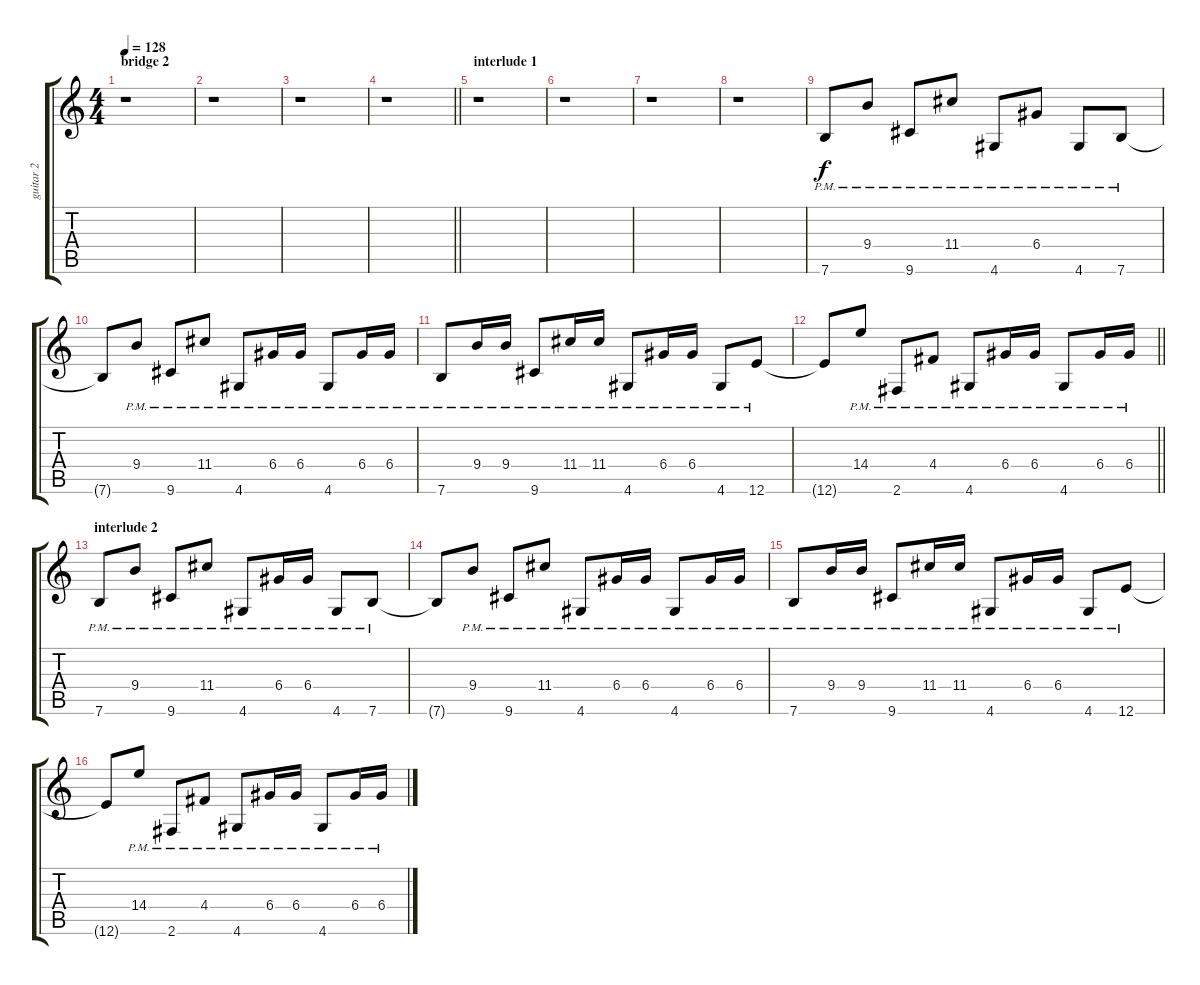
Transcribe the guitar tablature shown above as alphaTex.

\track ("guitar 2" "guitar 2") {instrument electricguitarclean}
\staff {score tabs}
\tuning (E4 B3 G3 D3 A2 E2) {hide}
\ts (4 4)
\section ("" "bridge 2")
\tempo 128
\clef g2
\ks c
r.1{dy f} |
r.1 |
r.1 |
\barLineRight lightlight
r.1 |
\section ("" "interlude 1")
r.1 |
r.1 |
r.1 |
r.1 |
7.6{pm}.8 9.4{pm}.8 9.6{pm}.8 11.4{pm}.8 4.6{pm}.8 6.4{pm}.8 4.6{pm}.8 7.6{pm}.8 |
7.6{t}.8 9.4{pm}.8 9.6{pm}.8 11.4{pm}.8 4.6{pm}.8 6.4{pm}.16 6.4{pm}.16 4.6{pm}.8 6.4{pm}.16 6.4{pm}.16 |
7.6{pm}.8 9.4{pm}.16 9.4{pm}.16 9.6{pm}.8 11.4{pm}.16 11.4{pm}.16 4.6{pm}.8 6.4{pm}.16 6.4{pm}.16 4.6{pm}.8 12.6{pm}.8 |
\barLineRight lightlight
12.6{t}.8 14.4{pm}.8 2.6{pm}.8 4.4{pm}.8 4.6{pm}.8 6.4{pm}.16 6.4{pm}.16 4.6{pm}.8 6.4{pm}.16 6.4{pm}.16 |
\section ("" "interlude 2")
7.6{pm}.8 9.4{pm}.8 9.6{pm}.8 11.4{pm}.8 4.6{pm}.8 6.4{pm}.16 6.4{pm}.16 4.6{pm}.8 7.6{pm}.8 |
7.6{t}.8 9.4{pm}.8 9.6{pm}.8 11.4{pm}.8 4.6{pm}.8 6.4{pm}.16 6.4{pm}.16 4.6{pm}.8 6.4{pm}.16 6.4{pm}.16 |
7.6{pm}.8 9.4{pm}.16 9.4{pm}.16 9.6{pm}.8 11.4{pm}.16 11.4{pm}.16 4.6{pm}.8 6.4{pm}.16 6.4{pm}.16 4.6{pm}.8 12.6{pm}.8 |
12.6{t}.8 14.4{pm}.8 2.6{pm}.8 4.4{pm}.8 4.6{pm}.8 6.4{pm}.16 6.4{pm}.16 4.6{pm}.8 6.4{pm}.16 6.4{pm}.16
